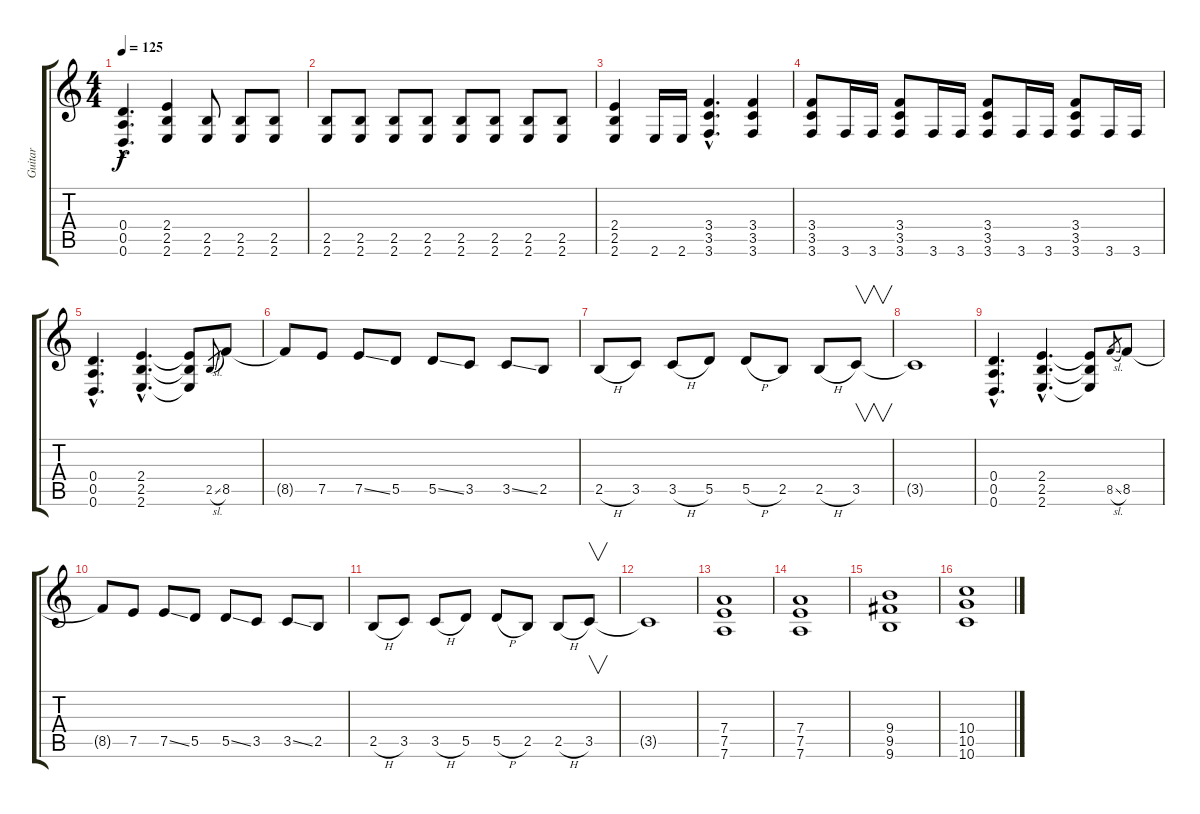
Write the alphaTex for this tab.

\track ("Guitar" "Guitar") {instrument distortionguitar}
\staff {score tabs}
\tuning (E4 B3 G3 D3 A2 D2) {hide}
\ts (4 4)
\tempo 125
\clef g2
\ks c
(0.4{hac} 0.5{hac} 0.6{hac}).4{d dy f} (2.4 2.5 2.6).4 (2.5 2.6).8 (2.5 2.6).8 (2.5 2.6).8 |
(2.5 2.6).8 (2.5 2.6).8 (2.5 2.6).8 (2.5 2.6).8 (2.5 2.6).8 (2.5 2.6).8 (2.5 2.6).8 (2.5 2.6).8 |
(2.4 2.5 2.6).4 2.6.16 2.6.16 (3.4{hac} 3.5{hac} 3.6{hac}).4{d} (3.4 3.5 3.6).4 |
(3.4 3.5 3.6).8 3.6.16 3.6.16 (3.4 3.5 3.6).8 3.6.16 3.6.16 (3.4 3.5 3.6).8 3.6.16 3.6.16 (3.4 3.5 3.6).8 3.6.16 3.6.16 |
(0.4{hac} 0.5{hac} 0.6{hac}).4{d} (2.4{hac} 2.5{hac} 2.6{hac}).4{d} (2.4{t} 2.5{t} 2.6{t}).8 2.5{sl}.8{gr} 8.5.8 |
8.5{t}.8 7.5.8 7.5{ss}.8 5.5.8 5.5{ss}.8 3.5.8 3.5{ss}.8 2.5.8 |
2.5{h}.8 3.5.8 3.5{h}.8 5.5.8 5.5{h}.8 2.5.8 2.5{h}.8 3.5.8{v} |
3.5{t}.1 |
(0.4{hac} 0.5{hac} 0.6{hac}).4{d} (2.4{hac} 2.5{hac} 2.6{hac}).4{d} (2.4{t} 2.5{t} 2.6{t}).8 8.5{sl}.8{gr} 8.5.8 |
8.5{t}.8 7.5.8 7.5{ss}.8 5.5.8 5.5{ss}.8 3.5.8 3.5{ss}.8 2.5.8 |
2.5{h}.8 3.5.8 3.5{h}.8 5.5.8 5.5{h}.8 2.5.8 2.5{h}.8 3.5.8{v} |
3.5{t}.1 |
(7.4 7.5 7.6).1 |
(7.4 7.5 7.6).1 |
(9.4 9.5 9.6).1 |
(10.4 10.5 10.6).1
